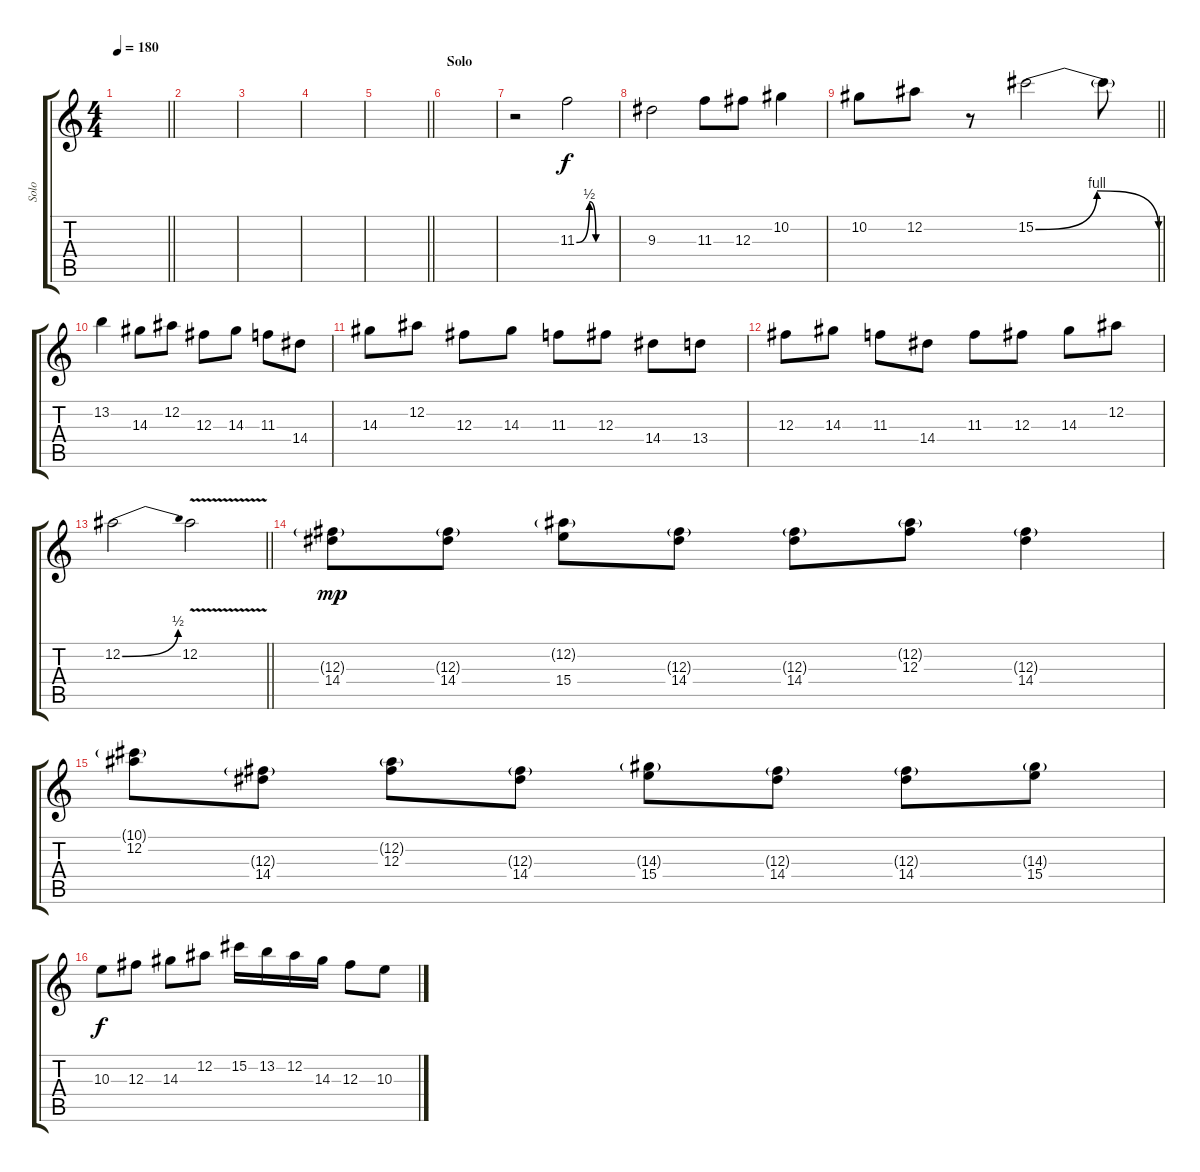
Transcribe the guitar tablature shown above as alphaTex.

\track ("Solo" "Solo") {instrument overdrivenguitar}
\staff {score tabs}
\tuning (Eb4 Bb3 Gb3 Db3 Ab2 Eb2) {hide}
\ts (4 4)
\tempo 180
\clef g2
\barLineRight lightlight
\ks c
|
\section ("" "")
|
|
|
\barLineRight lightlight
|
\section ("" "Solo")
|
r.2 11.3{be (custom 0 0 20 2 30 0 60 0)}.2 |
9.3.2 11.3.8 12.3.8 10.2.4 |
\barLineRight lightlight
10.2.8 12.2.8 r.8 15.2{be (bendrelease 0 0 30 4 30 4 60 0)}.2 15.2{t}.8 |
13.2.4 14.3.8 12.2.8 12.3.8 14.3.8 11.3.8 14.4.8 |
14.3.8 12.2.8 12.3.8 14.3.8 11.3.8 12.3.8 14.4.8 13.4.8 |
12.3.8 14.3.8 11.3.8 14.4.8 11.3.8 12.3.8 14.3.8 12.2.8 |
\barLineRight lightlight
12.2{be (bend 0 0 60 2)}.2 12.2{v}.2 |
(12.3{g} 14.4).8{dy mp} (12.3{g} 14.4).8 (12.2{g} 15.4).8 (12.3{g} 14.4).8 (12.3{g} 14.4).8 (12.2{g} 12.3).8 (12.3{g} 14.4).4 |
(10.1{g} 12.2).8 (12.3{g} 14.4).8 (12.2{g} 12.3).8 (12.3{g} 14.4).8 (14.3{g} 15.4).8 (12.3{g} 14.4).8 (12.3{g} 14.4).8 (14.3{g} 15.4).8 |
10.3.8{dy f} 12.3.8 14.3.8 12.2.8 15.2.16 13.2.16 12.2.16 14.3.16 12.3.8 10.3.8
